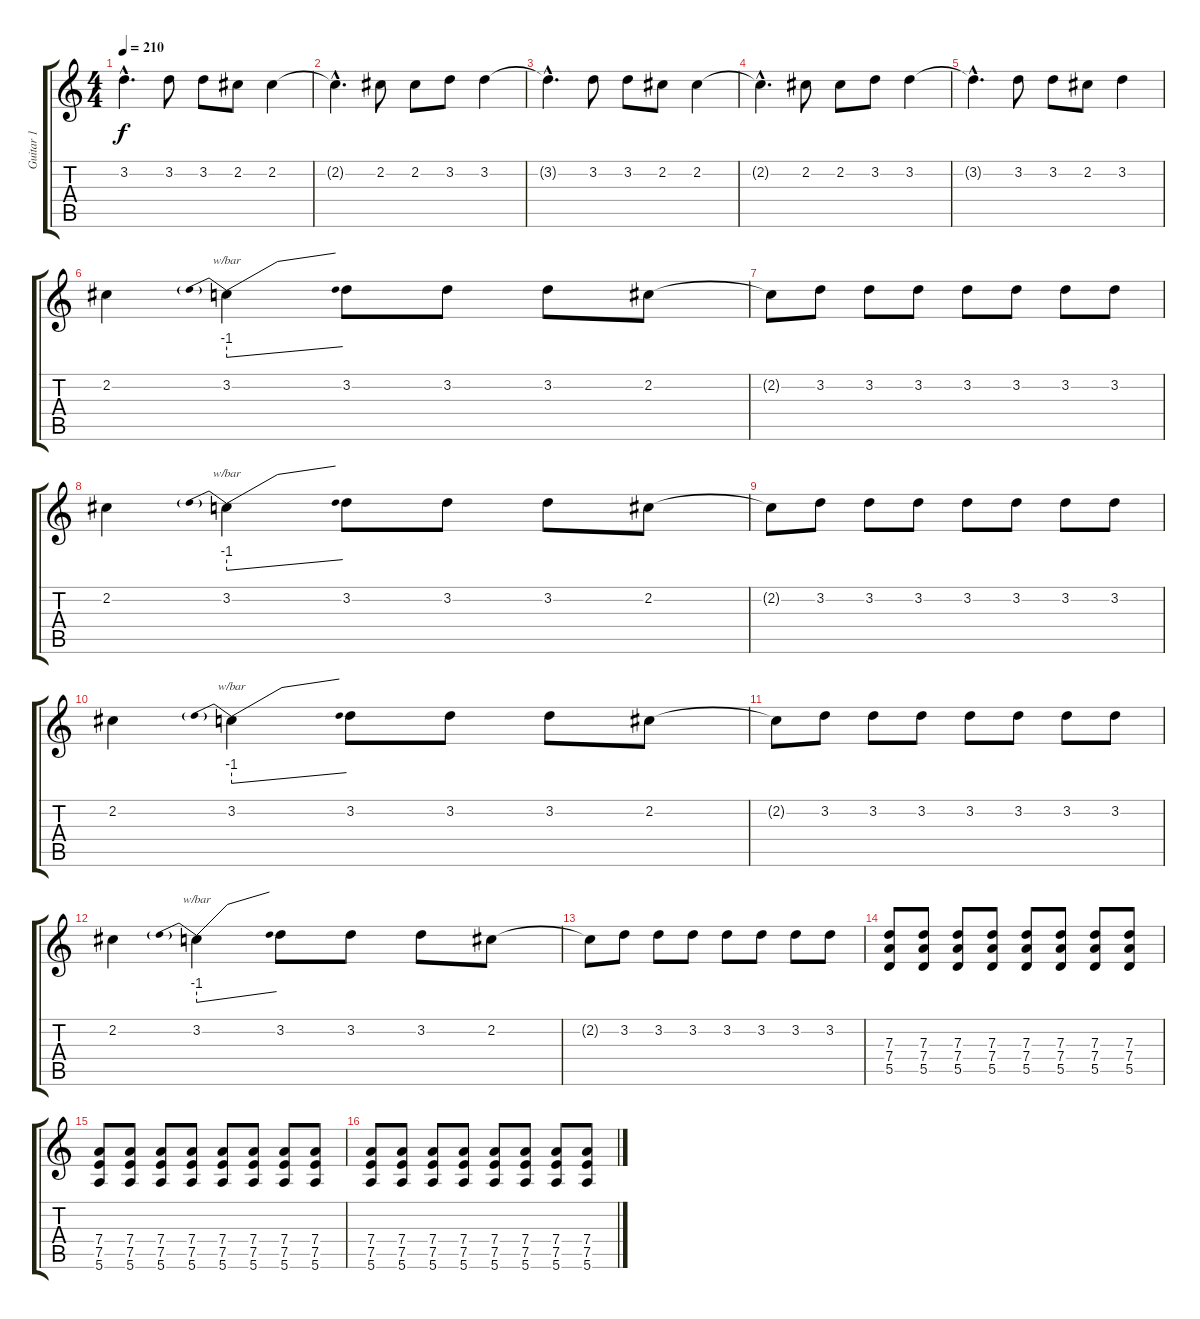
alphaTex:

\track ("Guitar 1" "Guitar 1") {instrument distortionguitar}
\staff {score tabs}
\tuning (E4 B3 G3 D3 A2 E2) {hide}
\ts (4 4)
\tempo 210
\clef g2
\ks c
3.2{hac t}.4{d dy f} 3.2.8 3.2.8 2.2.8 2.2.4 |
2.2{hac t}.4{d} 2.2.8 2.2.8 3.2.8 3.2.4 |
3.2{hac t}.4{d} 3.2.8 3.2.8 2.2.8 2.2.4 |
2.2{hac t}.4{d} 2.2.8 2.2.8 3.2.8 3.2.4 |
3.2{hac t}.4{d} 3.2.8 3.2.8 2.2.8 3.2.4 |
2.2.4 3.2.4{tbe (predivedive default 0 -4 60 0)} 3.2.8 3.2.8 3.2.8 2.2.8 |
2.2{t}.8 3.2.8 3.2.8 3.2.8 3.2.8 3.2.8 3.2.8 3.2.8 |
2.2.4 3.2.4{tbe (predivedive default 0 -4 60 0)} 3.2.8 3.2.8 3.2.8 2.2.8 |
2.2{t}.8 3.2.8 3.2.8 3.2.8 3.2.8 3.2.8 3.2.8 3.2.8 |
2.2.4 3.2.4{tbe (predivedive default 0 -4 60 0)} 3.2.8 3.2.8 3.2.8 2.2.8 |
2.2{t}.8 3.2.8 3.2.8 3.2.8 3.2.8 3.2.8 3.2.8 3.2.8 |
2.2.4 3.2.4{tbe (predivedive default 0 -4 60 0)} 3.2.8 3.2.8 3.2.8 2.2.8 |
2.2{t}.8 3.2.8 3.2.8 3.2.8 3.2.8 3.2.8 3.2.8 3.2.8 |
(7.3 7.4 5.5).8 (7.3 7.4 5.5).8 (7.3 7.4 5.5).8 (7.3 7.4 5.5).8 (7.3 7.4 5.5).8 (7.3 7.4 5.5).8 (7.3 7.4 5.5).8 (7.3 7.4 5.5).8 |
(7.4 7.5 5.6).8 (7.4 7.5 5.6).8 (7.4 7.5 5.6).8 (7.4 7.5 5.6).8 (7.4 7.5 5.6).8 (7.4 7.5 5.6).8 (7.4 7.5 5.6).8 (7.4 7.5 5.6).8 |
(7.4 7.5 5.6).8 (7.4 7.5 5.6).8 (7.4 7.5 5.6).8 (7.4 7.5 5.6).8 (7.4 7.5 5.6).8 (7.4 7.5 5.6).8 (7.4 7.5 5.6).8 (7.4 7.5 5.6).8
